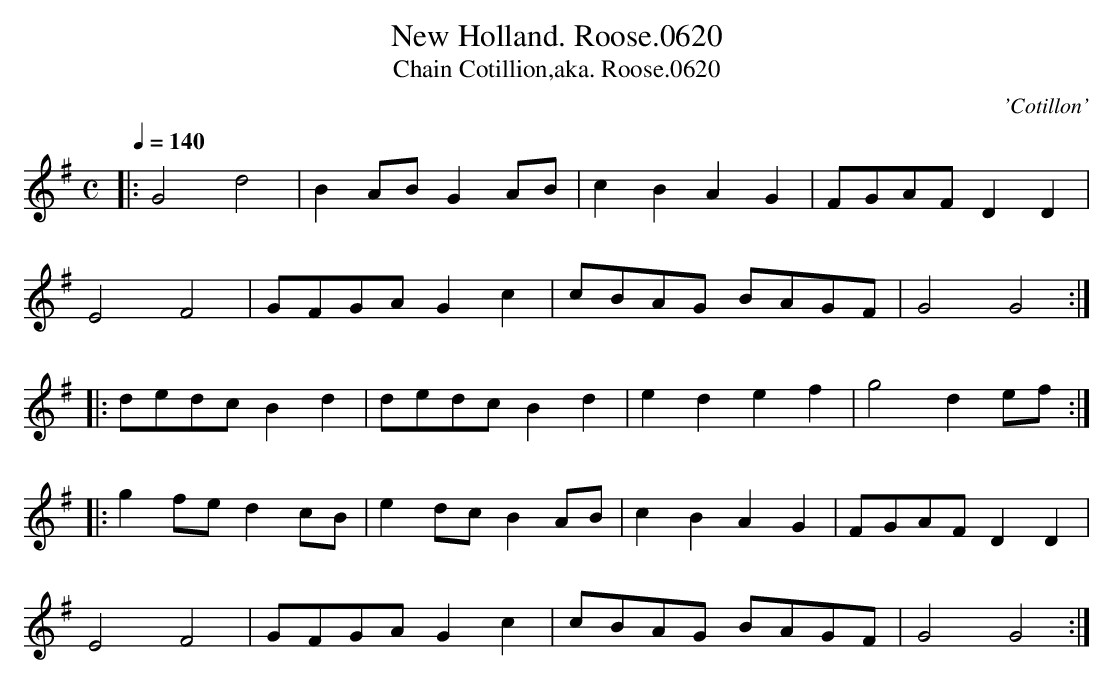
X:1
T:New Holland. Roose.0620
T:Chain Cotillion,aka. Roose.0620
C:'Cotillon'
M:C
L:1/8
Q:1/4=140
K:G
|:G4d4|B2 AB G2 AB|c2B2A2G2|FGAF D2D2|
E4F4|GFGA G2c2|cBAG BAGF|G4G4:|
|:dedc B2d2|dedc B2d2|e2d2e2f2|g4 d2 ef:|
|:g2 fe d2 cB|e2 dc B2AB|c2B2A2G2|FGAF D2D2|
E4F4|GFGA G2c2|cBAG BAGF| G4G4:|
